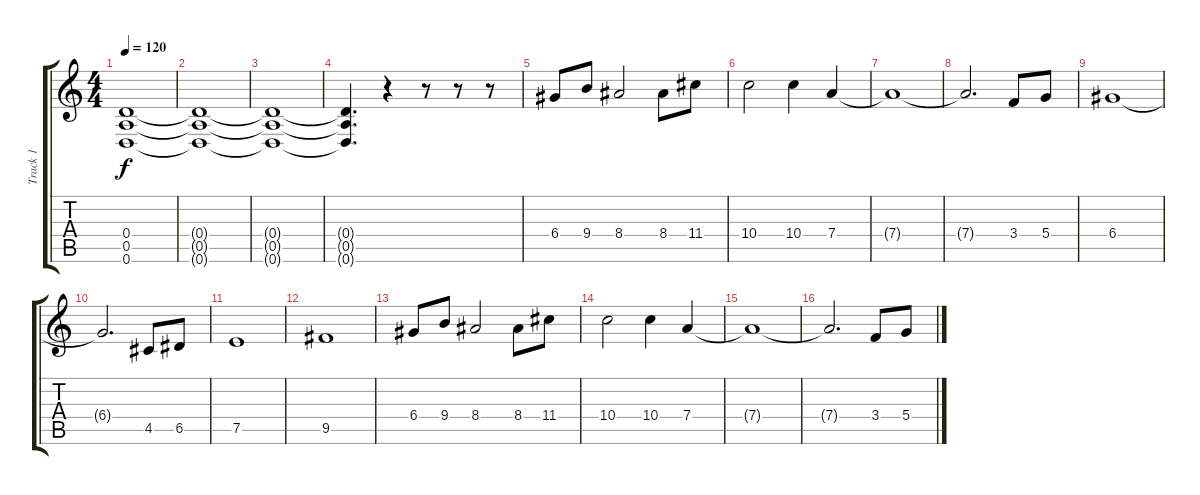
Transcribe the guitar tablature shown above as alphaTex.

\track ("Track 1" "Track 1") {instrument distortionguitar}
\staff {score tabs}
\tuning (E4 B3 G3 D3 A2 D2) {hide}
\ts (4 4)
\tempo 120
\clef g2
\ks c
(0.4 0.5 0.6).1{dy f} |
(0.4{t} 0.5{t} 0.6{t}).1 |
(0.4{t} 0.5{t} 0.6{t}).1 |
(0.4{t} 0.5{t} 0.6{t}).4{d} r.4 r.8 r.8 r.8 |
6.4.8 9.4.8 8.4.2 8.4.8 11.4.8 |
10.4.2 10.4.4 7.4.4 |
7.4{t}.1 |
7.4{t}.2{d} 3.4.8 5.4.8 |
6.4.1 |
6.4{t}.2{d} 4.5.8 6.5.8 |
7.5.1 |
9.5.1 |
6.4.8 9.4.8 8.4.2 8.4.8 11.4.8 |
10.4.2 10.4.4 7.4.4 |
7.4{t}.1 |
7.4{t}.2{d} 3.4.8 5.4.8
